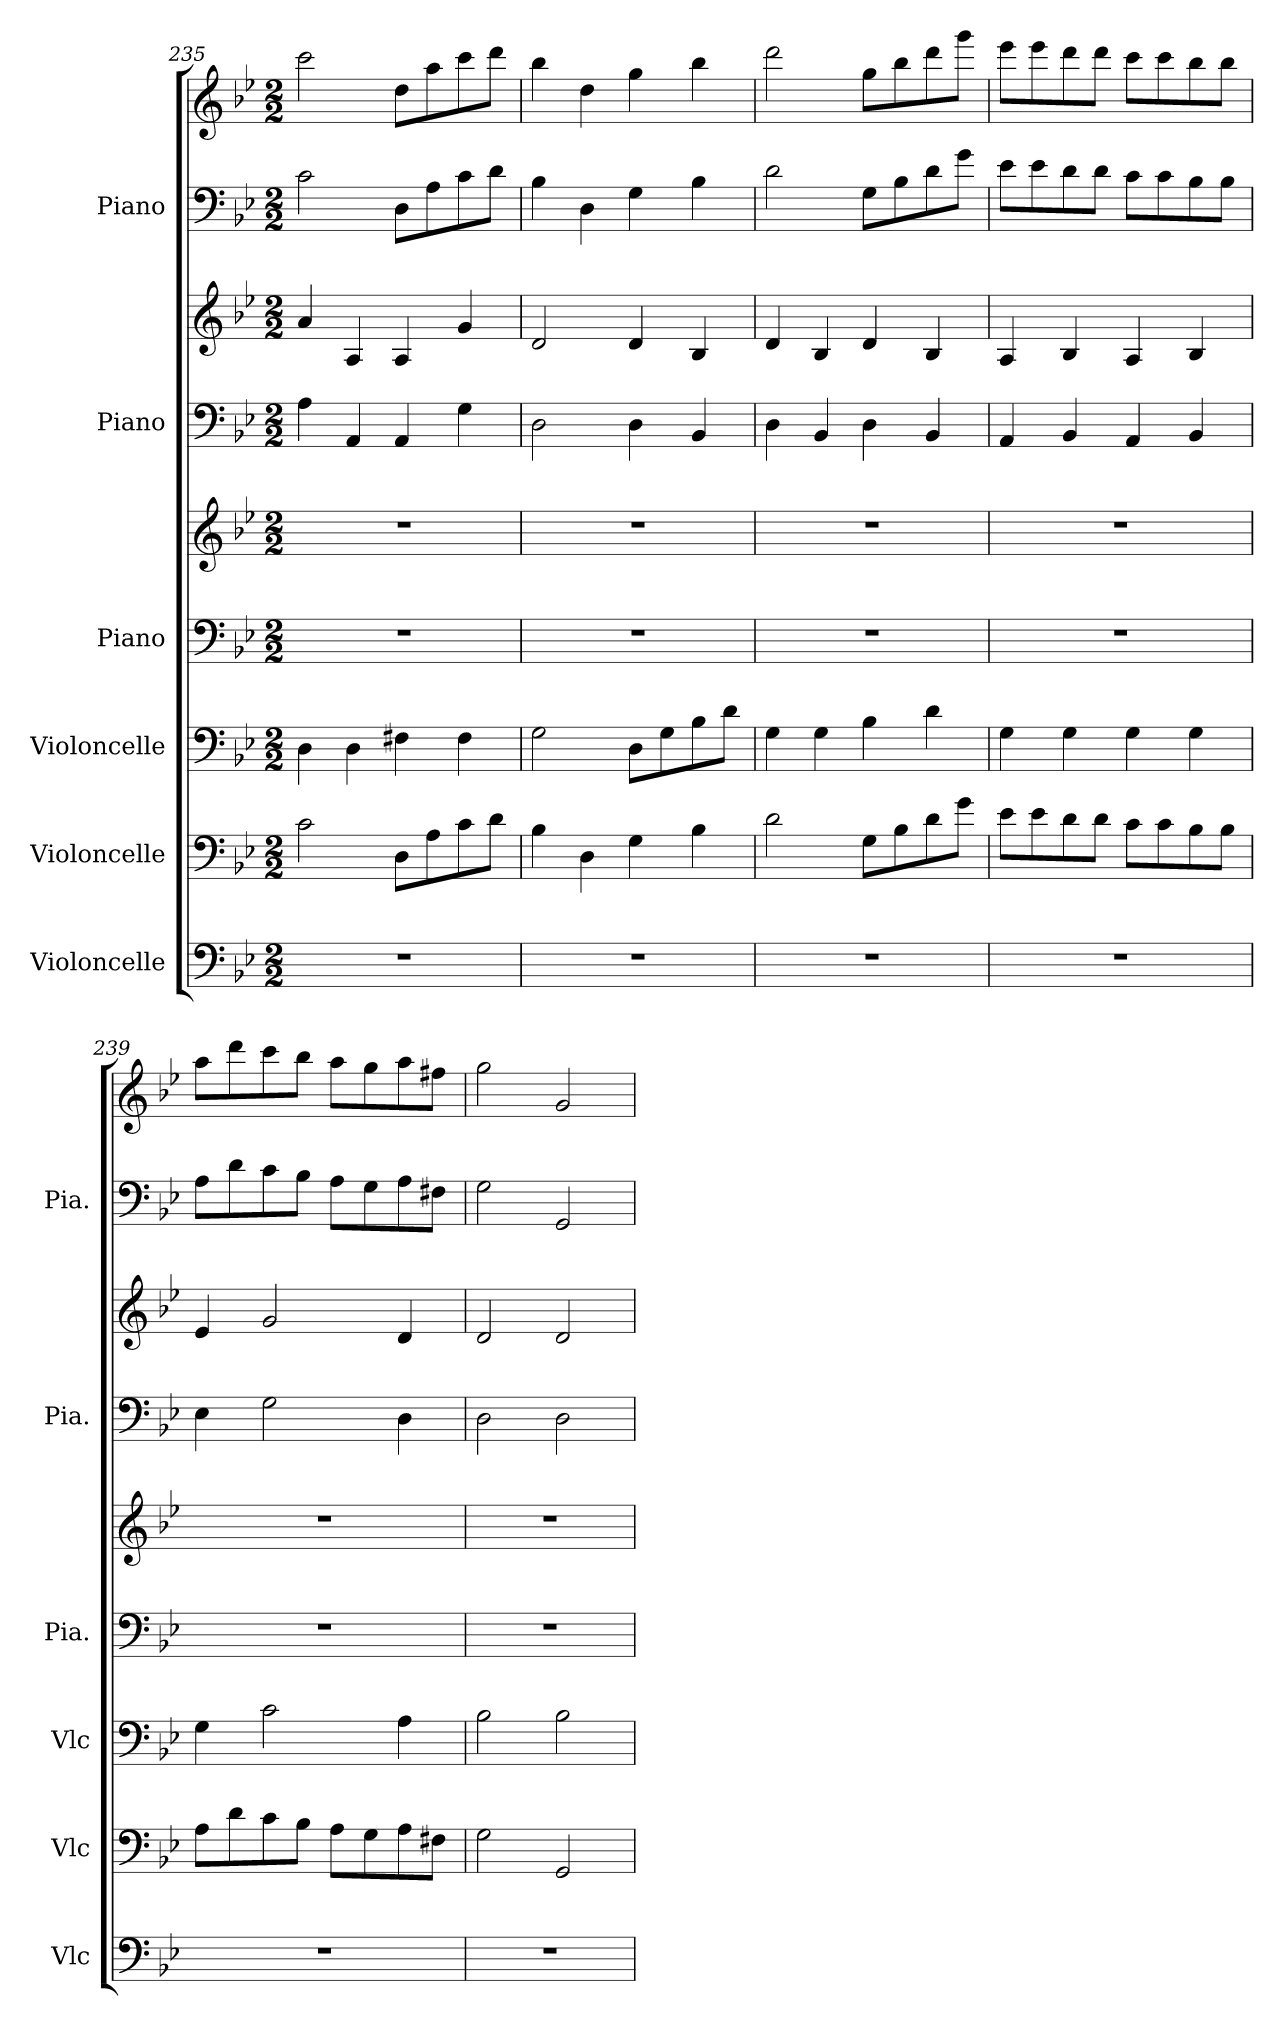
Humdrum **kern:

**kern	**kern	**kern	**kern	**kern	**kern	**kern	**kern	**kern
*part6	*part5	*part4	*part3	*part3	*part2	*part2	*part1	*part1
*staff9	*staff8	*staff7	*staff6	*staff5	*staff4	*staff3	*staff2	*staff1
*I"Violoncelle	*I"Violoncelle	*I"Violoncelle	*I"Piano	*	*I"Piano	*	*I"Piano	*
*I'Vlc	*I'Vlc	*I'Vlc	*I'Pia.	*	*I'Pia.	*	*I'Pia.	*
!!LO:PB:g=z
*clefF4	*clefF4	*clefF4	*clefF4	*clefG2	*clefF4	*clefG2	*clefF4	*clefG2
*k[b-e-]	*k[b-e-]	*k[b-e-]	*k[b-e-]	*k[b-e-]	*k[b-e-]	*k[b-e-]	*k[b-e-]	*k[b-e-]
*M2/2	*M2/2	*M2/2	*M2/2	*M2/2	*M2/2	*M2/2	*M2/2	*M2/2
=235	=235	=235	=235	=235	=235	=235	=235	=235
1r	2c\	4D\	1r	1r	4A\	4a/	2c\	2ccc\
.	.	4D\	.	.	4AA/	4A/	.	.
.	8D\L	4F#X\	.	.	4AA/	4A/	8D\L	8dd\L
.	8A\	.	.	.	.	.	8A\	8aa\
.	8c\	4F#\	.	.	4G\	4g/	8c\	8ccc\
.	8d\J	.	.	.	.	.	8d\J	8ddd\J
=236	=236	=236	=236	=236	=236	=236	=236	=236
1r	4B-\	2G\	1r	1r	2D\	2d/	4B-\	4bb-\
.	4D\	.	.	.	.	.	4D\	4dd\
.	4G\	8D\L	.	.	4D\	4d/	4G\	4gg\
.	.	8G\	.	.	.	.	.	.
.	4B-\	8B-\	.	.	4BB-/	4B-/	4B-\	4bb-\
.	.	8d\J	.	.	.	.	.	.
=237	=237	=237	=237	=237	=237	=237	=237	=237
1r	2d\	4G\	1r	1r	4D\	4d/	2d\	2ddd\
.	.	4G\	.	.	4BB-/	4B-/	.	.
.	8G\L	4B-\	.	.	4D\	4d/	8G\L	8gg\L
.	8B-\	.	.	.	.	.	8B-\	8bb-\
.	8d\	4d\	.	.	4BB-/	4B-/	8d\	8ddd\
.	8g\J	.	.	.	.	.	8g\J	8ggg\J
=238	=238	=238	=238	=238	=238	=238	=238	=238
1r	8e-\L	4G\	1r	1r	4AA/	4A/	8e-\L	8eee-\L
.	8e-\	.	.	.	.	.	8e-\	8eee-\
.	8d\	4G\	.	.	4BB-/	4B-/	8d\	8ddd\
.	8d\J	.	.	.	.	.	8d\J	8ddd\J
.	8c\L	4G\	.	.	4AA/	4A/	8c\L	8ccc\L
.	8c\	.	.	.	.	.	8c\	8ccc\
.	8B-\	4G\	.	.	4BB-/	4B-/	8B-\	8bb-\
.	8B-\J	.	.	.	.	.	8B-\J	8bb-\J
!!LO:PB:g=z
=239	=239	=239	=239	=239	=239	=239	=239	=239
1r	8A\L	4G\	1r	1r	4E-\	4e-/	8A\L	8aa\L
.	8d\	.	.	.	.	.	8d\	8ddd\
.	8c\	2c\	.	.	2G\	2g/	8c\	8ccc\
.	8B-\J	.	.	.	.	.	8B-\J	8bb-\J
.	8A\L	.	.	.	.	.	8A\L	8aa\L
.	8G\	.	.	.	.	.	8G\	8gg\
.	8A\	4A\	.	.	4D\	4d/	8A\	8aa\
.	8F#X\J	.	.	.	.	.	8F#X\J	8ff#X\J
=240	=240	=240	=240	=240	=240	=240	=240	=240
1r	2G\	2B-\	1r	1r	2D\	2d/	2G\	2gg\
.	2GG/	2B-\	.	.	2D\	2d/	2GG/	2g/
=	=	=	=	=	=	=	=	=
*-	*-	*-	*-	*-	*-	*-	*-	*-
